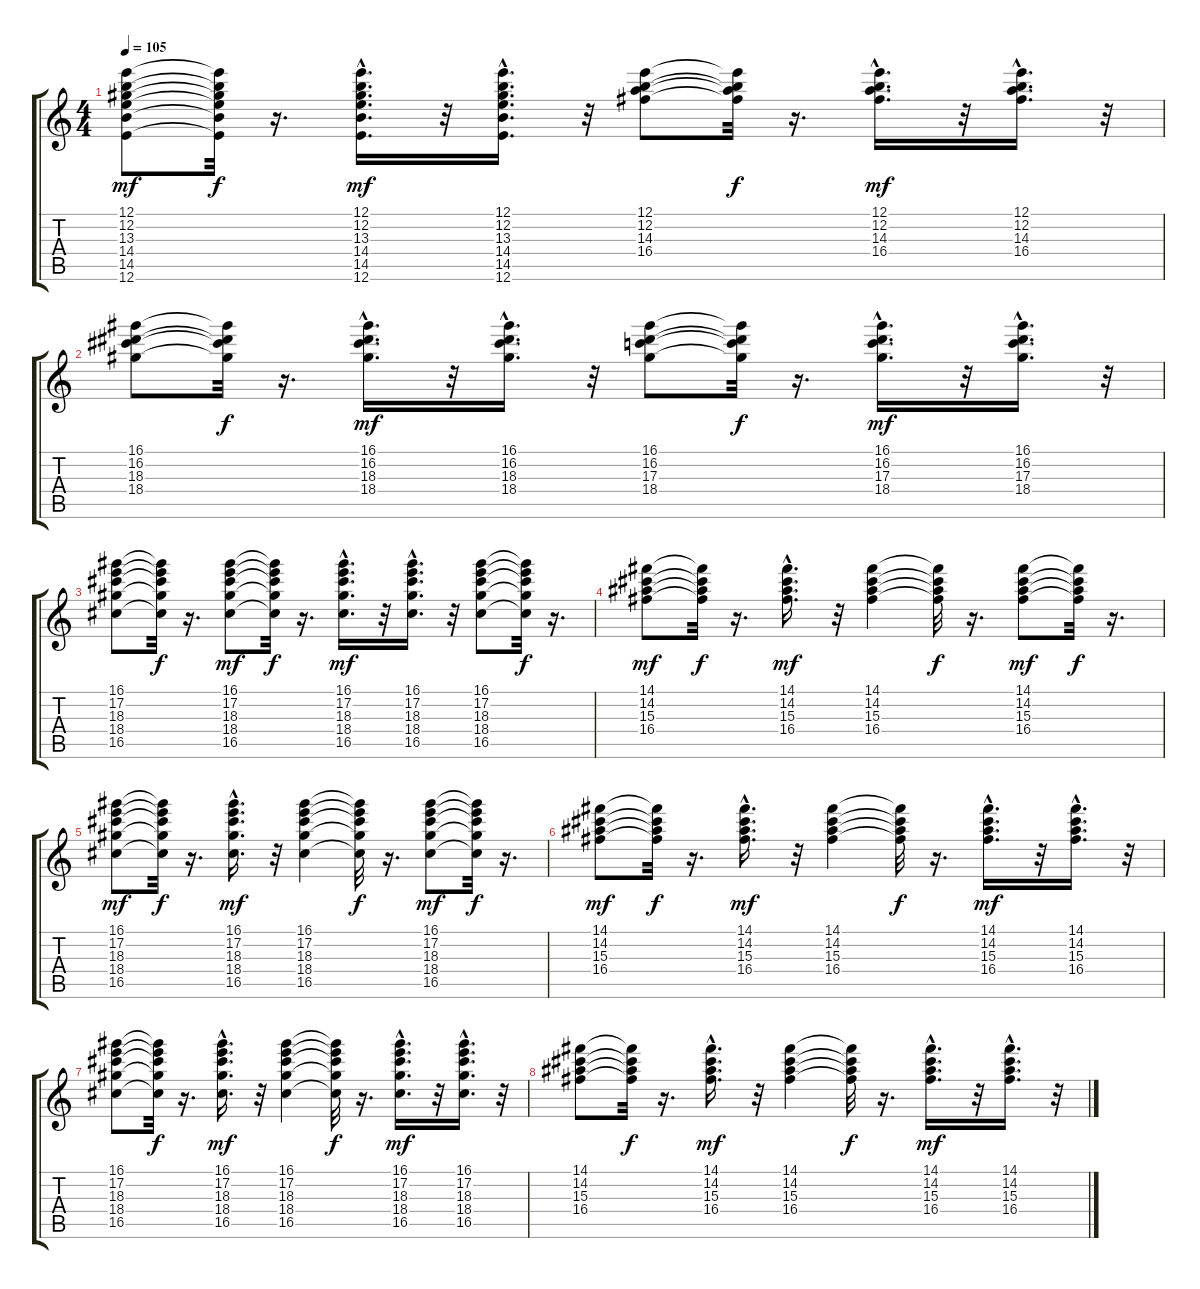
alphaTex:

\track "" {instrument acousticguitarnylon}
\staff {score tabs}
\tuning (E4 B3 G3 D3 A2 E2) {hide}
\ts (4 4)
\tempo 105
\clef g2
\ks c
(12.1 12.2 13.3 14.4 14.5 12.6).8{dy mf} (12.1{t} 12.2{t} 13.3{t} 14.4{t} 14.5{t} 12.6{t}).32{dy f} r.16{d} (12.1{hac} 12.2{hac} 13.3{hac} 14.4{hac} 14.5{hac} 12.6{hac}).16{d dy mf} r.32 (12.1{hac} 12.2{hac} 13.3{hac} 14.4{hac} 14.5{hac} 12.6{hac}).16{d} r.32 (12.1 12.2 14.3 16.4).8 (12.1{t} 12.2{t} 14.3{t} 16.4{t}).32{dy f} r.16{d} (12.1{hac} 12.2{hac} 14.3{hac} 16.4{hac}).16{d dy mf} r.32 (12.1{hac} 12.2{hac} 14.3{hac} 16.4{hac}).16{d} r.32 |
(16.1 16.2 18.3 18.4).8 (16.1{t} 16.2{t} 18.3{t} 18.4{t}).32{dy f} r.16{d} (16.1{hac} 16.2{hac} 18.3{hac} 18.4{hac}).16{d dy mf} r.32 (16.1{hac} 16.2{hac} 18.3{hac} 18.4{hac}).16{d} r.32 (16.1 16.2 17.3 18.4).8 (16.1{t} 16.2{t} 17.3{t} 18.4{t}).32{dy f} r.16{d} (16.1{hac} 16.2{hac} 17.3{hac} 18.4{hac}).16{d dy mf} r.32 (16.1{hac} 16.2{hac} 17.3{hac} 18.4{hac}).16{d} r.32 |
(16.1 17.2 18.3 18.4 16.5).8 (16.1{t} 17.2{t} 18.3{t} 18.4{t} 16.5{t}).32{dy f} r.16{d} (16.1 17.2 18.3 18.4 16.5).8{dy mf} (16.1{t} 17.2{t} 18.3{t} 18.4{t} 16.5{t}).32{dy f} r.16{d} (16.1{hac} 17.2{hac} 18.3{hac} 18.4{hac} 16.5{hac}).16{d dy mf} r.32 (16.1{hac} 17.2{hac} 18.3{hac} 18.4{hac} 16.5{hac}).16{d} r.32 (16.1 17.2 18.3 18.4 16.5).8 (16.1{t} 17.2{t} 18.3{t} 18.4{t} 16.5{t}).32{dy f} r.16{d} |
(14.1 14.2 15.3 16.4).8{dy mf} (14.1{t} 14.2{t} 15.3{t} 16.4{t}).32{dy f} r.16{d} (14.1{hac} 14.2{hac} 15.3{hac} 16.4{hac}).16{d dy mf} r.32 (14.1 14.2 15.3 16.4).4 (14.1{t} 14.2{t} 15.3{t} 16.4{t}).32{dy f} r.16{d} (14.1 14.2 15.3 16.4).8{dy mf} (14.1{t} 14.2{t} 15.3{t} 16.4{t}).32{dy f} r.16{d} |
(16.1 17.2 18.3 18.4 16.5).8{dy mf} (16.1{t} 17.2{t} 18.3{t} 18.4{t} 16.5{t}).32{dy f} r.16{d} (16.1{hac} 17.2{hac} 18.3{hac} 18.4{hac} 16.5{hac}).16{d dy mf} r.32 (16.1 17.2 18.3 18.4 16.5).4 (16.1{t} 17.2{t} 18.3{t} 18.4{t} 16.5{t}).32{dy f} r.16{d} (16.1 17.2 18.3 18.4 16.5).8{dy mf} (16.1{t} 17.2{t} 18.3{t} 18.4{t} 16.5{t}).32{dy f} r.16{d} |
(14.1 14.2 15.3 16.4).8{dy mf} (14.1{t} 14.2{t} 15.3{t} 16.4{t}).32{dy f} r.16{d} (14.1{hac} 14.2{hac} 15.3{hac} 16.4{hac}).16{d dy mf} r.32 (14.1 14.2 15.3 16.4).4 (14.1{t} 14.2{t} 15.3{t} 16.4{t}).32{dy f} r.16{d} (14.1{hac} 14.2{hac} 15.3{hac} 16.4{hac}).16{d dy mf} r.32 (14.1{hac} 14.2{hac} 15.3{hac} 16.4{hac}).16{d} r.32 |
(16.1 17.2 18.3 18.4 16.5).8 (16.1{t} 17.2{t} 18.3{t} 18.4{t} 16.5{t}).32{dy f} r.16{d} (16.1{hac} 17.2{hac} 18.3{hac} 18.4{hac} 16.5{hac}).16{d dy mf} r.32 (16.1 17.2 18.3 18.4 16.5).4 (16.1{t} 17.2{t} 18.3{t} 18.4{t} 16.5{t}).32{dy f} r.16{d} (16.1{hac} 17.2{hac} 18.3{hac} 18.4{hac} 16.5{hac}).16{d dy mf} r.32 (16.1{hac} 17.2{hac} 18.3{hac} 18.4{hac} 16.5{hac}).16{d} r.32 |
(14.1 14.2 15.3 16.4).8 (14.1{t} 14.2{t} 15.3{t} 16.4{t}).32{dy f} r.16{d} (14.1{hac} 14.2{hac} 15.3{hac} 16.4{hac}).16{d dy mf} r.32 (14.1 14.2 15.3 16.4).4 (14.1{t} 14.2{t} 15.3{t} 16.4{t}).32{dy f} r.16{d} (14.1{hac} 14.2{hac} 15.3{hac} 16.4{hac}).16{d dy mf} r.32 (14.1{hac} 14.2{hac} 15.3{hac} 16.4{hac}).16{d} r.32
